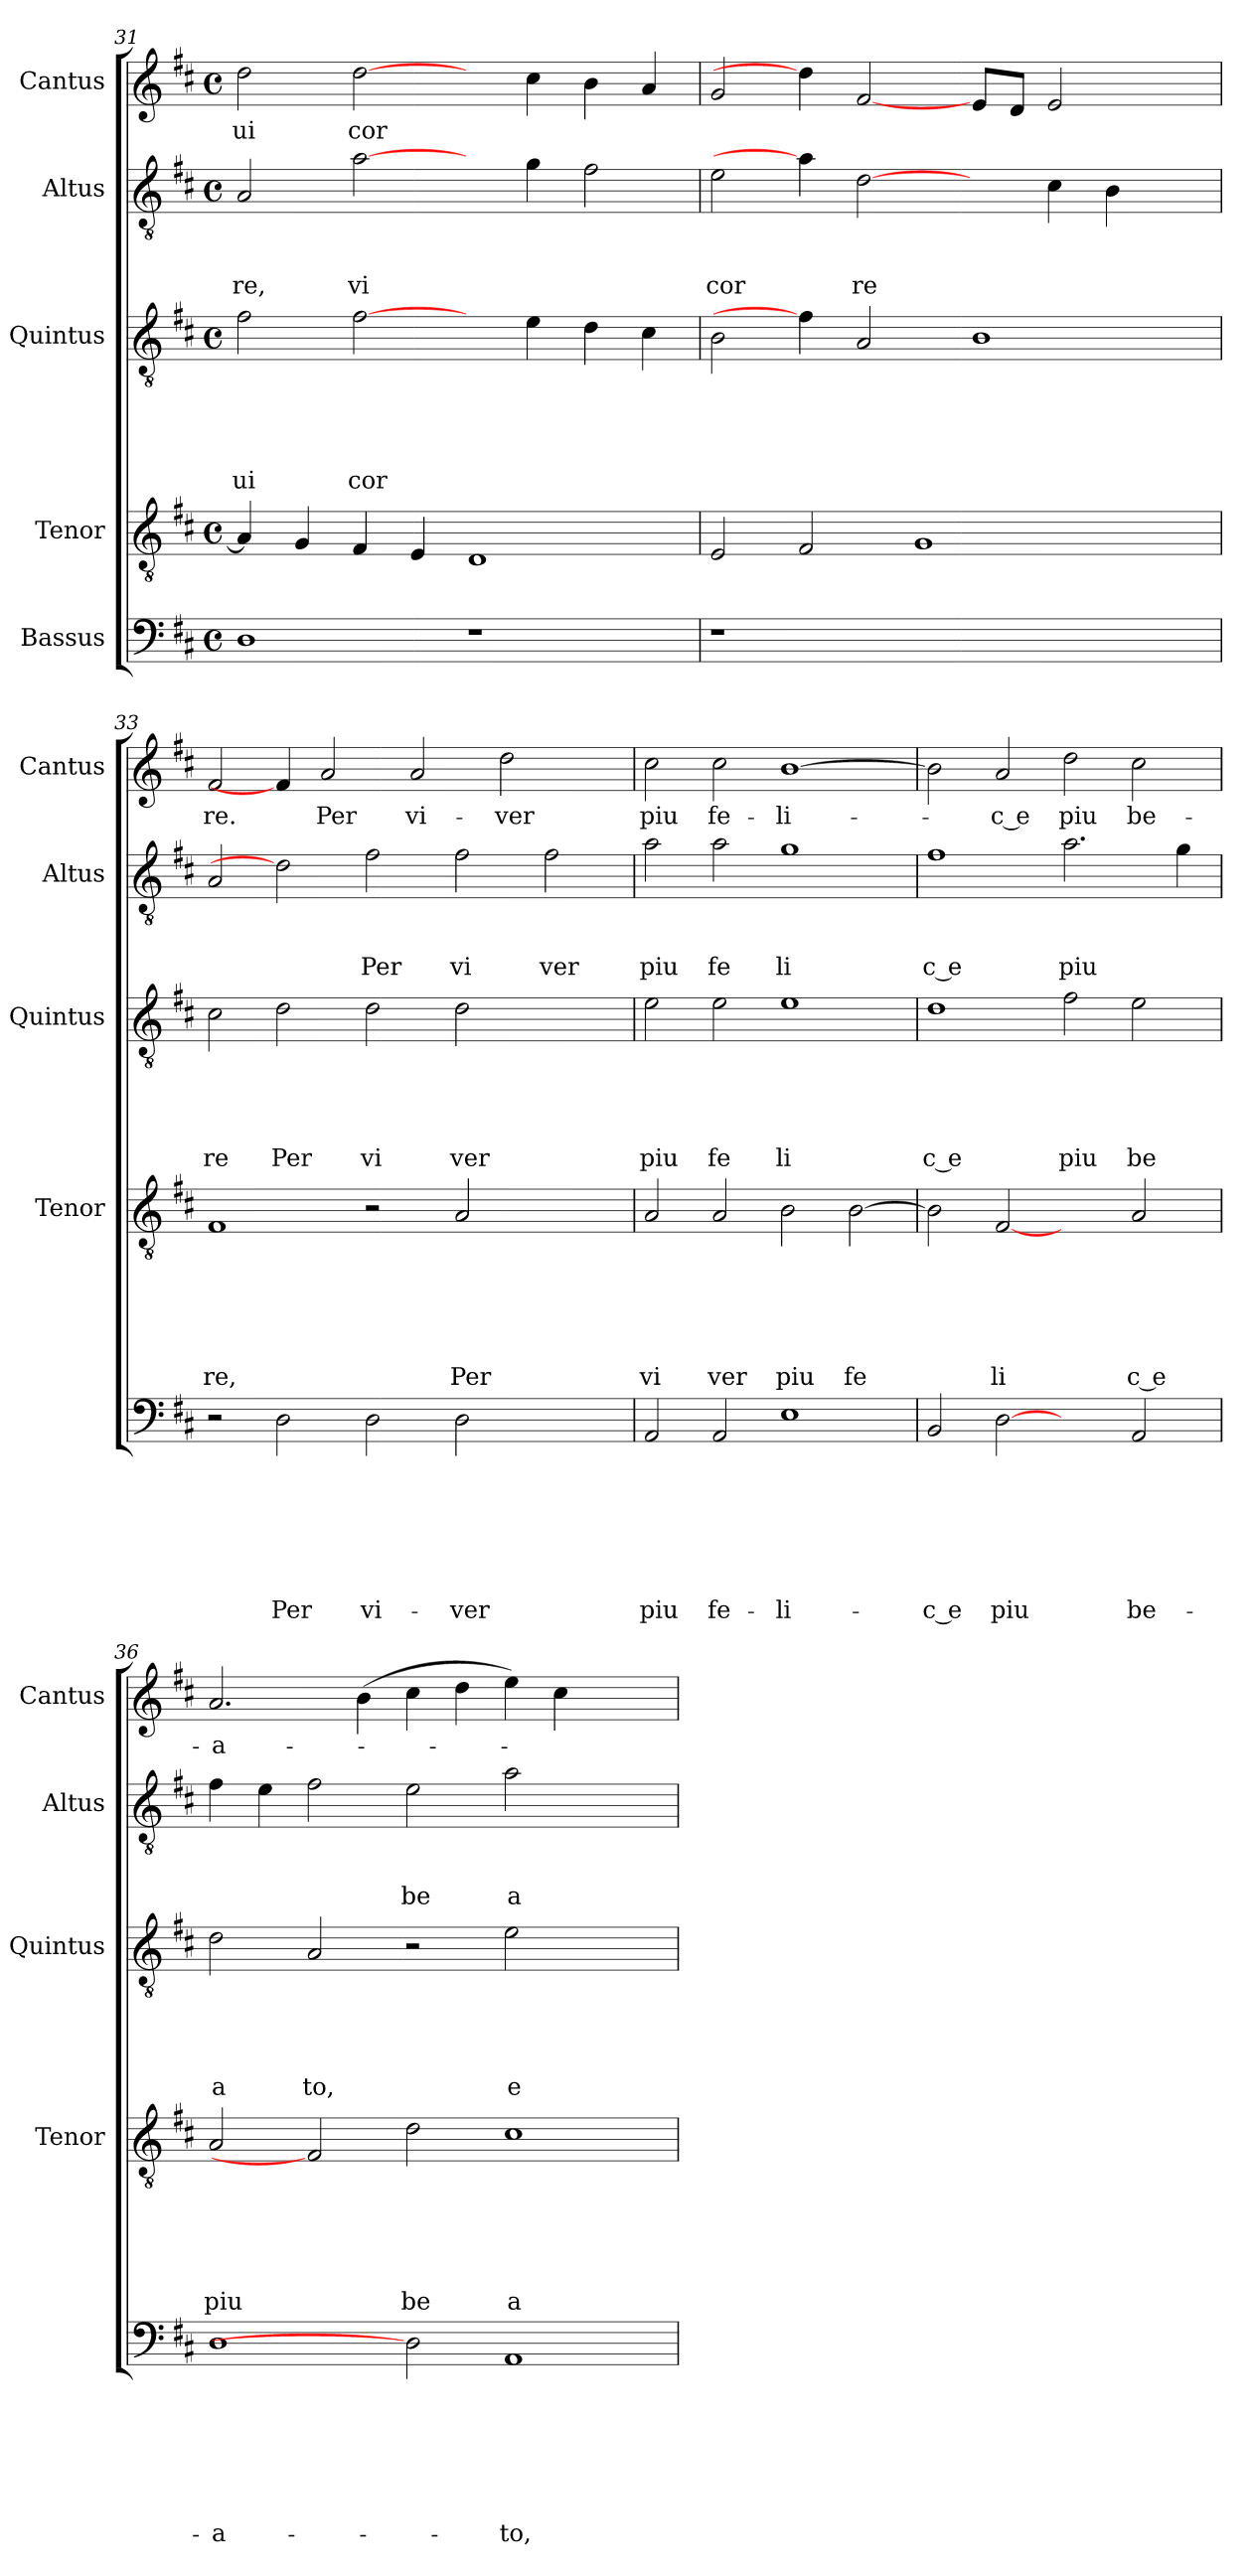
**kern	**text	**text	**text	**text	**text	**text	**text	**kern	**text	**text	**text	**text	**text	**text	**kern	**text	**text	**text	**text	**text	**kern	**text	**text	**text	**kern	**text
*part5	*part5	*part5	*part5	*part5	*part5	*part5	*part5	*part4	*part4	*part4	*part4	*part4	*part4	*part4	*part3	*part3	*part3	*part3	*part3	*part3	*part2	*part2	*part2	*part2	*part1	*part1
*staff5	*staff5	*staff5	*staff5	*staff5	*staff5	*staff5	*staff5	*staff4	*staff4	*staff4	*staff4	*staff4	*staff4	*staff4	*staff3	*staff3	*staff3	*staff3	*staff3	*staff3	*staff2	*staff2	*staff2	*staff2	*staff1	*staff1
*I"Bassus	*	*	*	*	*	*	*	*I"Tenor	*	*	*	*	*	*	*I"Quintus	*	*	*	*	*	*I"Altus	*	*	*	*I"Cantus	*
*	*	*	*	*	*	*	*	*I'Tenor	*	*	*	*	*	*	*I'Quintus	*	*	*	*	*	*I'Altus	*	*	*	*I'Cantus	*
*clefF4	*	*	*	*	*	*	*	*clefGv2	*	*	*	*	*	*	*clefGv2	*	*	*	*	*	*clefGv2	*	*	*	*clefG2	*
*k[f#c#]	*	*	*	*	*	*	*	*k[f#c#]	*	*	*	*	*	*	*k[f#c#]	*	*	*	*	*	*k[f#c#]	*	*	*	*k[f#c#]	*
*D:	*	*	*	*	*	*	*	*D:	*	*	*	*	*	*	*D:	*	*	*	*	*	*D:	*	*	*	*D:	*
*M4/4	*	*	*	*	*	*	*	*M4/4	*	*	*	*	*	*	*M4/4	*	*	*	*	*	*M4/4	*	*	*	*M4/4	*
*met(c)	*	*	*	*	*	*	*	*met(c)	*	*	*	*	*	*	*met(c)	*	*	*	*	*	*met(c)	*	*	*	*met(c)	*
=31	=31	=31	=31	=31	=31	=31	=31	=31	=31	=31	=31	=31	=31	=31	=31	=31	=31	=31	=31	=31	=31	=31	=31	=31	=31	=31
!	!	!	!	!	!	!	!	!	!	!	!	!	!	!	!	!	!	!	!	!LO:LY:b	!	!	!	!LO:LY:b	!	!LO:LY:b
1D	.	.	.	.	.	.	.	4A/]	.	.	.	.	.	.	2f#\	.	.	.	.	ui	2A/	.	.	re,	2dd\	ui
.	.	.	.	.	.	.	.	4G/	.	.	.	.	.	.	.	.	.	.	.	.	.	.	.	.	.	.
!	!	!	!	!	!	!	!	!	!	!	!	!	!	!	!	!	!	!	!	!LO:LY:b	!	!	!	!LO:LY:b	!	!LO:LY:b
.	.	.	.	.	.	.	.	4F#/	.	.	.	.	.	.	[2f#\	.	.	.	.	cor	[2a\	.	.	vi	[2dd\	cor
.	.	.	.	.	.	.	.	4E/	.	.	.	.	.	.	.	.	.	.	.	.	.	.	.	.	.	.
1r	.	.	.	.	.	.	.	1D	.	.	.	.	.	.	4ryy	.	.	.	.	.	4ryy	.	.	.	4ryy	.
.	.	.	.	.	.	.	.	.	.	.	.	.	.	.	4e\	.	.	.	.	.	4g\	.	.	.	4cc#\	.
.	.	.	.	.	.	.	.	.	.	.	.	.	.	.	4d\	.	.	.	.	.	2f#\	.	.	.	4b\	.
.	.	.	.	.	.	.	.	.	.	.	.	.	.	.	4c#\	.	.	.	.	.	.	.	.	.	4a/	.
!!LO:LB:g=z
=32	=32	=32	=32	=32	=32	=32	=32	=32	=32	=32	=32	=32	=32	=32	=32	=32	=32	=32	=32	=32	=32	=32	=32	=32	=32	=32
!	!	!	!	!	!	!	!	!	!	!	!	!	!	!	!	!	!	!	!	!	!	!	!	!LO:LY:b	!	!
1r	.	.	.	.	.	.	.	2E/	.	.	.	.	.	.	2B\	.	.	.	.	.	2e\	.	.	cor	2g/	.
.	.	.	.	.	.	.	.	2F#/	.	.	.	.	.	.	4f#\]	.	.	.	.	.	4a\]	.	.	.	4dd\]	.
!	!	!	!	!	!	!	!	!	!	!	!	!	!	!	!	!	!	!	!	!	!	!	!	!LO:LY:b	!	!
.	.	.	.	.	.	.	.	.	.	.	.	.	.	.	2A/	.	.	.	.	.	[2d	.	.	re	[2f#/	.
1ryy	.	.	.	.	.	.	.	1G	.	.	.	.	.	.	.	.	.	.	.	.	.	.	.	.	.	.
.	.	.	.	.	.	.	.	.	.	.	.	.	.	.	1B	.	.	.	.	.	4ryy	.	.	.	8e/L	.
.	.	.	.	.	.	.	.	.	.	.	.	.	.	.	.	.	.	.	.	.	.	.	.	.	8d/J	.
.	.	.	.	.	.	.	.	.	.	.	.	.	.	.	.	.	.	.	.	.	4c#\	.	.	.	2e/	.
.	.	.	.	.	.	.	.	.	.	.	.	.	.	.	.	.	.	.	.	.	4B\	.	.	.	.	.
4ryy	.	.	.	.	.	.	.	4ryy	.	.	.	.	.	.	.	.	.	.	.	.	4ryy	.	.	.	4ryy	.
=33	=33	=33	=33	=33	=33	=33	=33	=33	=33	=33	=33	=33	=33	=33	=33	=33	=33	=33	=33	=33	=33	=33	=33	=33	=33	=33
!	!	!	!	!	!	!	!	!	!	!	!	!	!	!LO:LY:b	!	!	!	!	!	!LO:LY:b	!	!	!	!	!	!LO:LY:b
2r	.	.	.	.	.	.	.	1F#	.	.	.	.	.	re,	2c#\	.	.	.	.	re	2A/	.	.	.	2f#/	re.
!	!	!	!	!	!	!	!LO:LY:b	!	!	!	!	!	!	!	!	!	!	!	!	!LO:LY:b	!	!	!	!	!	!
2D\	.	.	.	.	.	.	Per	.	.	.	.	.	.	.	2d\	.	.	.	.	Per	2d]	.	.	.	4f#/]	.
!	!	!	!	!	!	!	!	!	!	!	!	!	!	!	!	!	!	!	!	!	!	!	!	!	!	!LO:LY:b
.	.	.	.	.	.	.	.	.	.	.	.	.	.	.	.	.	.	.	.	.	.	.	.	.	2a/	Per
!	!	!	!	!	!	!	!LO:LY:b	!	!	!	!	!	!	!	!	!	!	!	!	!LO:LY:b	!	!	!	!LO:LY:b	!	!
2D\	.	.	.	.	.	.	vi-	2r	.	.	.	.	.	.	2d\	.	.	.	.	vi	2f#\	.	.	Per	.	.
!	!	!	!	!	!	!	!	!	!	!	!	!	!	!	!	!	!	!	!	!	!	!	!	!	!	!LO:LY:b
.	.	.	.	.	.	.	.	.	.	.	.	.	.	.	.	.	.	.	.	.	.	.	.	.	2a/	vi-
!	!	!	!	!	!	!	!LO:LY:b	!	!	!	!	!	!	!LO:LY:b	!	!	!	!	!	!LO:LY:b	!	!	!	!LO:LY:b	!	!
2D\	.	.	.	.	.	.	-ver	2A/	.	.	.	.	.	Per	2d\	.	.	.	.	ver	2f#\	.	.	vi	.	.
!	!	!	!	!	!	!	!	!	!	!	!	!	!	!	!	!	!	!	!	!	!	!	!	!	!	!LO:LY:b
.	.	.	.	.	.	.	.	.	.	.	.	.	.	.	.	.	.	.	.	.	.	.	.	.	2dd\	-ver
!	!	!	!	!	!	!	!	!	!	!	!	!	!	!	!	!	!	!	!	!	!	!	!	!LO:LY:b	!	!
2ryy	.	.	.	.	.	.	.	2ryy	.	.	.	.	.	.	2ryy	.	.	.	.	.	2f#\	.	.	ver	.	.
.	.	.	.	.	.	.	.	.	.	.	.	.	.	.	.	.	.	.	.	.	.	.	.	.	4ryy	.
=34	=34	=34	=34	=34	=34	=34	=34	=34	=34	=34	=34	=34	=34	=34	=34	=34	=34	=34	=34	=34	=34	=34	=34	=34	=34	=34
!	!	!	!	!	!	!	!LO:LY:b	!	!	!	!	!	!	!LO:LY:b	!	!	!	!	!	!LO:LY:b	!	!	!	!LO:LY:b	!	!LO:LY:b
2AA/	.	.	.	.	.	.	piu	2A/	.	.	.	.	.	vi	2e\	.	.	.	.	piu	2a\	.	.	piu	2cc#\	piu
!	!	!	!	!	!	!	!LO:LY:b	!	!	!	!	!	!	!LO:LY:b	!	!	!	!	!	!LO:LY:b	!	!	!	!LO:LY:b	!	!LO:LY:b
2AA/	.	.	.	.	.	.	fe-	2A/	.	.	.	.	.	ver	2e\	.	.	.	.	fe	2a\	.	.	fe	2cc#\	fe-
!	!	!	!	!	!	!	!LO:LY:b	!	!	!	!	!	!	!LO:LY:b	!	!	!	!	!	!LO:LY:b	!	!	!	!LO:LY:b	!	!LO:LY:b
1E	.	.	.	.	.	.	-li-	2B\	.	.	.	.	.	piu	1e	.	.	.	.	li	1g	.	.	li	[>1b	-li-
!	!	!	!	!	!	!	!	!	!	!	!	!	!	!LO:LY:b	!	!	!	!	!	!	!	!	!	!	!	!
.	.	.	.	.	.	.	.	[>2B\	.	.	.	.	.	fe	.	.	.	.	.	.	.	.	.	.	.	.
=35	=35	=35	=35	=35	=35	=35	=35	=35	=35	=35	=35	=35	=35	=35	=35	=35	=35	=35	=35	=35	=35	=35	=35	=35	=35	=35
!	!	!	!	!	!	!	!LO:LY:b:rj	!	!	!	!	!	!	!	!	!	!	!	!	!LO:LY:b:rj	!	!	!	!LO:LY:b:rj	!	!
2BB/	.	.	.	.	.	.	-c e	2B\]	.	.	.	.	.	.	1d	.	.	.	.	c e	1f#	.	.	c e	2b\]	.
!	!	!	!	!	!	!	!LO:LY:b	!	!	!	!	!	!	!LO:LY:b	!	!	!	!	!	!	!	!	!	!	!	!LO:LY:b:rj
[2D	.	.	.	.	.	.	piu	[2F#	.	.	.	.	.	li	.	.	.	.	.	.	.	.	.	.	2a/	-c e
!	!	!	!	!	!	!	!	!	!	!	!	!	!	!	!	!	!	!	!	!LO:LY:b	!	!	!	!LO:LY:b	!	!LO:LY:b
2ryy	.	.	.	.	.	.	.	2ryy	.	.	.	.	.	.	2f#\	.	.	.	.	piu	2.a\	.	.	piu	2dd\	piu
!	!	!	!	!	!	!	!LO:LY:b	!	!	!	!	!	!	!LO:LY:b:rj	!	!	!	!	!	!LO:LY:b	!	!	!	!	!	!LO:LY:b
2AA/	.	.	.	.	.	.	be-	2A/	.	.	.	.	.	c e	2e\	.	.	.	.	be	.	.	.	.	2cc#\	be-
.	.	.	.	.	.	.	.	.	.	.	.	.	.	.	.	.	.	.	.	.	4g\	.	.	.	.	.
=36	=36	=36	=36	=36	=36	=36	=36	=36	=36	=36	=36	=36	=36	=36	=36	=36	=36	=36	=36	=36	=36	=36	=36	=36	=36	=36
!	!	!	!	!	!	!	!LO:LY:b	!	!	!	!	!	!	!LO:LY:b	!	!	!	!	!	!LO:LY:b	!	!	!	!	!	!LO:LY:b
1D	.	.	.	.	.	.	-a-	2A/	.	.	.	.	.	piu	2d\	.	.	.	.	a	4f#\	.	.	.	2.a/	-a-
.	.	.	.	.	.	.	.	.	.	.	.	.	.	.	.	.	.	.	.	.	4e\	.	.	.	.	.
!	!	!	!	!	!	!	!	!	!	!	!	!	!	!	!	!	!	!	!	!LO:LY:b	!	!	!	!	!	!
.	.	.	.	.	.	.	.	2F#]	.	.	.	.	.	.	2A/	.	.	.	.	to,	2f#\	.	.	.	.	.
.	.	.	.	.	.	.	.	.	.	.	.	.	.	.	.	.	.	.	.	.	.	.	.	.	(<4b\	.
!	!	!	!	!	!	!	!	!	!	!	!	!	!	!LO:LY:b	!	!	!	!	!	!	!	!	!	!LO:LY:b	!	!
2D]	.	.	.	.	.	.	.	2d\	.	.	.	.	.	be	2r	.	.	.	.	.	2e\	.	.	be	4cc#\	.
.	.	.	.	.	.	.	.	.	.	.	.	.	.	.	.	.	.	.	.	.	.	.	.	.	4dd\	.
!	!	!	!	!	!	!	!LO:LY:b	!	!	!	!	!	!	!LO:LY:b:rj	!	!	!	!	!	!LO:LY:b	!	!	!	!LO:LY:b	!	!
1AA	.	.	.	.	.	.	-to,	1c#	.	.	.	.	.	a	2e\	.	.	.	.	e	2a\	.	.	a	4ee\)	.
.	.	.	.	.	.	.	.	.	.	.	.	.	.	.	.	.	.	.	.	.	.	.	.	.	4cc#\	.
.	.	.	.	.	.	.	.	.	.	.	.	.	.	.	2ryy	.	.	.	.	.	2ryy	.	.	.	2ryy	.
=	=	=	=	=	=	=	=	=	=	=	=	=	=	=	=	=	=	=	=	=	=	=	=	=	=	=
*-	*-	*-	*-	*-	*-	*-	*-	*-	*-	*-	*-	*-	*-	*-	*-	*-	*-	*-	*-	*-	*-	*-	*-	*-	*-	*-
